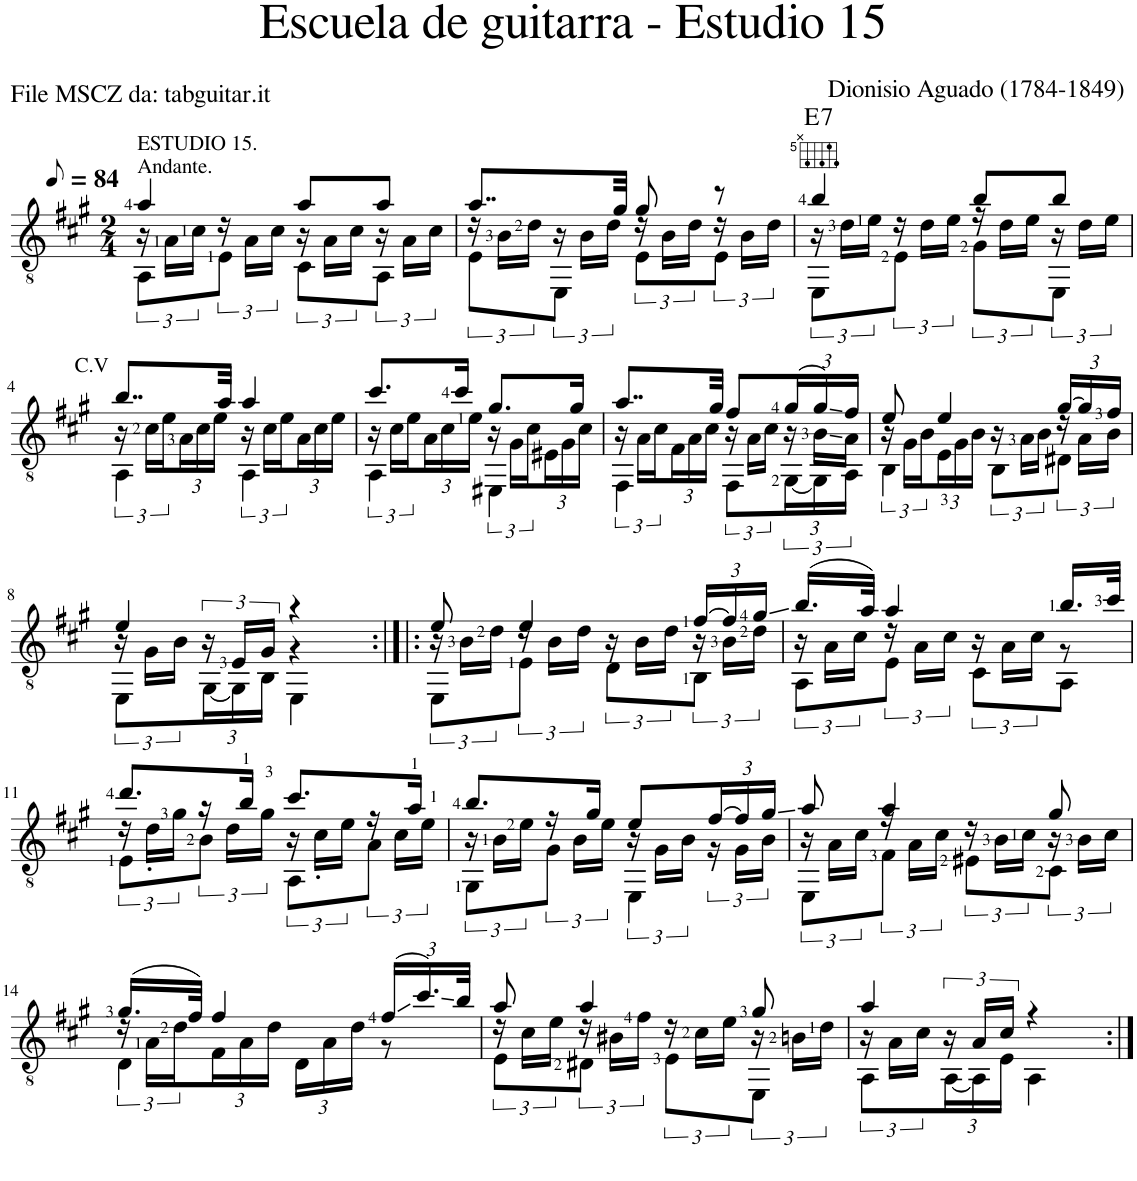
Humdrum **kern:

**kern	**harte
*part1	*part1
*staff1	*
*I"Guitar	*
*I'Guit.	*
*clefGv2	*
*k[f#c#g#]	*
*M2/4	*
*MM42	*
=1	=1
*^	*
*	*^	*
!LO:TX:a:t=ESTUDIO 15.	!	!	!
!LO:TX:a:t=Andante.	!	!	!
4a/	24r	8AA\L	.
.	24A\LL	.	.
.	24c#\JJ	.	.
.	24r	8E\J	.
.	24A\LL	.	.
.	24c#\JJ	.	.
8a/L	24r	8C#\L	.
.	24A\LL	.	.
.	24c#\JJ	.	.
8a/J	24r	8AA\J	.
.	24A\LL	.	.
.	24c#\JJ	.	.
=2	=2	=2	=2
8..a/L	24r	8E\L	.
.	24B\LL	.	.
.	24d\JJ	.	.
.	24r	8EE\J	.
.	24B\LL	.	.
.	24d\JJ	.	.
32g#/Jkk	.	.	.
8g#/	24r	8E\L	.
.	24B\LL	.	.
.	24d\JJ	.	.
8r	24r	8E\J	.
.	24B\LL	.	.
.	24d\JJ	.	.
=3	=3	=3	=3
!	!	!	!LO:H:kt=7
4b/	24r	8EE\L	E:7
.	24d\LL	.	.
.	24e\JJ	.	.
.	24r	8E\J	.
.	24d\LL	.	.
.	24e\JJ	.	.
8b/L	24r	8G#\L	.
.	24d\LL	.	.
.	24e\JJ	.	.
8b/J	24r	8EE\J	.
.	24d\LL	.	.
.	24e\JJ	.	.
!!LO:LB:g=z	!!	!!
=4	=4	=4	=4
!LO:TX:a:t=C.V	!	!	!
8..b/L	24r	4AA\	.
.	24c#\LL	.	.
.	24e\	.	.
*	*Xbrackettup	*	*
.	24A\	.	.
.	24c#\	.	.
.	24e\JJ	.	.
32a/Jkk	.	.	.
*	*brackettup	*	*
4a/	24r	4AA\	.
.	24c#\LL	.	.
.	24e\	.	.
*	*Xbrackettup	*	*
.	24A\	.	.
.	24c#\	.	.
.	24e\JJ	.	.
=5	=5	=5	=5
*	*brackettup	*	*
8.cc#/L	24r	4AA\	.
.	24c#\LL	.	.
.	24e\	.	.
*	*Xbrackettup	*	*
.	24A\	.	.
.	24c#\	.	.
16cc#/Jk	.	.	.
.	24e\JJ	.	.
*	*brackettup	*	*
8.g#/L	24r	4EE#X\	.
.	24G#\LL	.	.
.	24c#\	.	.
*	*Xbrackettup	*	*
.	24E#X\	.	.
.	24G#\	.	.
16g#/Jk	.	.	.
.	24c#\JJ	.	.
=6	=6	=6	=6
*	*brackettup	*	*
8..a/L	24r	4FF#\	.
.	24A\LL	.	.
.	24c#\	.	.
*	*Xbrackettup	*	*
.	24F#\	.	.
.	24A\	.	.
.	24c#\JJ	.	.
32g#/Jkk	.	.	.
*	*brackettup	*	*
8f#/L	24r	8FF#\L	.
.	24A\LL	.	.
.	24c#\JJ	.	.
*Xbrackettup	*brackettup	*Xbrackettup	*
(24g#/L	24r	[24GG#\L	.
24g#/)	24B\LL	24GG#\]	.
24f#/JJ	24A\JJ	24AA\JJ	.
=7	=7	=7	=7
*	*brackettup	*	*
8e/	24r	4BB\	.
.	24G#\LL	.	.
.	24B\	.	.
*	*Xbrackettup	*	*
4e/	24E\	.	.
.	24G#\	.	.
.	24B\JJ	.	.
*	*brackettup	*	*
.	24r	8BB\L	.
.	24A\LL	.	.
.	24B\JJ	.	.
*Xbrackettup	*brackettup	*	*
[24g#/LL	24r	8D#X\J	.
24g#/]	24A\LL	.	.
24f#/JJ	24B\JJ	.	.
!!LO:LB:g=z	!!	!!
=8	=8	=8	=8
4e/	24r	8EE\L	.
.	24G#\LL	.	.
.	24B\JJ	.	.
*	*	*Xbrackettup	*
.	24r	[24GG#\L	.
.	24E/LL	24GG#\]	.
.	24G#/JJ	24BB\JJ	.
4r	4r	4EE\	.
=9:|!|:	=9:|!|:	=9:|!|:	=9:|!|:
*	*brackettup	*	*
8e/	24r	8EE\L	.
.	24B\LL	.	.
.	24d\JJ	.	.
4e/	24r	8E\J	.
.	24B\LL	.	.
.	24d\JJ	.	.
.	24r	8D\L	.
.	24B\LL	.	.
.	24d\JJ	.	.
*Xbrackettup	*brackettup	*	*
[24f#/LL	24r	8BB\J	.
24f#/]	24B\LL	.	.
24g#/JJ	24d\JJ	.	.
=10	=10	=10	=10
(16.b/LL	24r	8AA\L	.
.	24A\LL	.	.
.	24c#\JJ	.	.
32a/JJk)	.	.	.
4a/	24r	8E\J	.
.	24A\LL	.	.
.	24c#\JJ	.	.
.	24r	8C#\L	.
.	24A\LL	.	.
.	24c#\JJ	.	.
16.b/LL	8r	8AA\J	.
32cc#/JJk	.	.	.
!!LO:LB:g=z	!!	!!
=11	=11	=11	=11
8.dd/L	24r	8E\L	.
.	24d'\LL	.	.
.	24g#\JJ	.	.
.	24r	8B\J	.
.	24d\LL	.	.
16b/Jk	.	.	.
.	24g#\JJ	.	.
8.cc#/L	24r	8AA\L	.
.	24c#'\LL	.	.
.	24e\JJ	.	.
.	24r	8A\J	.
.	24c#\LL	.	.
16a/Jk	.	.	.
.	24e\JJ	.	.
=12	=12	=12	=12
8.b/L	24r	8GG#\L	.
.	24B\LL	.	.
.	24e\JJ	.	.
.	24r	8G#\J	.
.	24B\LL	.	.
16g#/Jk	.	.	.
.	24e\JJ	.	.
8e/L	24r	4EE\	.
.	24G#\LL	.	.
.	24B\JJ	.	.
*Xbrackettup	*brackettup	*	*
[24f#/L	24r	.	.
24f#/]	24G#\LL	.	.
24g#/JJ	24B\JJ	.	.
=13	=13	=13	=13
8a/	24r	8EE\L	.
.	24A\LL	.	.
.	24c#\JJ	.	.
4a/	24r	8F#\J	.
.	24A\LL	.	.
.	24c#\JJ	.	.
.	24r	8E#X\L	.
.	24B\LL	.	.
.	24c#\JJ	.	.
8g#/	24r	8C#\J	.
.	24B\LL	.	.
.	24c#\JJ	.	.
!!LO:LB:g=z	!!	!!
=14	=14	=14	=14
(16.g#/LL	24r	4D\	.
.	24A\LL	.	.
.	24d\	.	.
32f#/JJk)	.	.	.
*	*Xbrackettup	*	*
4f#/	24F#\	.	.
.	24A\	.	.
.	24d\JJ	.	.
.	24D\LL	4ryy	.
.	24A\	.	.
.	24d\JJ	.	.
(24f#/LL	8r	.	.
24.cc#/)	.	.	.
48b/JJk	.	.	.
=15	=15	=15	=15
*	*brackettup	*	*
8a/	24r	8E\L	.
.	24c#\LL	.	.
.	24e\JJ	.	.
4a/	24r	8D#X\J	.
.	24B#X\LL	.	.
.	24f#\JJ	.	.
.	24r	8E\L	.
.	24c#\LL	.	.
.	24e\JJ	.	.
8g#/	24r	8EE\J	.
.	24Bn\LL	.	.
.	24d\JJ	.	.
=16	=16	=16	=16
4a/	24r	8AA\L	.
.	24A\LL	.	.
.	24c#\JJ	.	.
*	*	*Xbrackettup	*
.	24r	[24AA\L	.
.	24A/LL	24AA\]	.
.	24c#/JJ	24E\JJ	.
4r	4ryy	4AA\	.
*v	*v	*v	*
=:|!	=:|!
*-	*-
